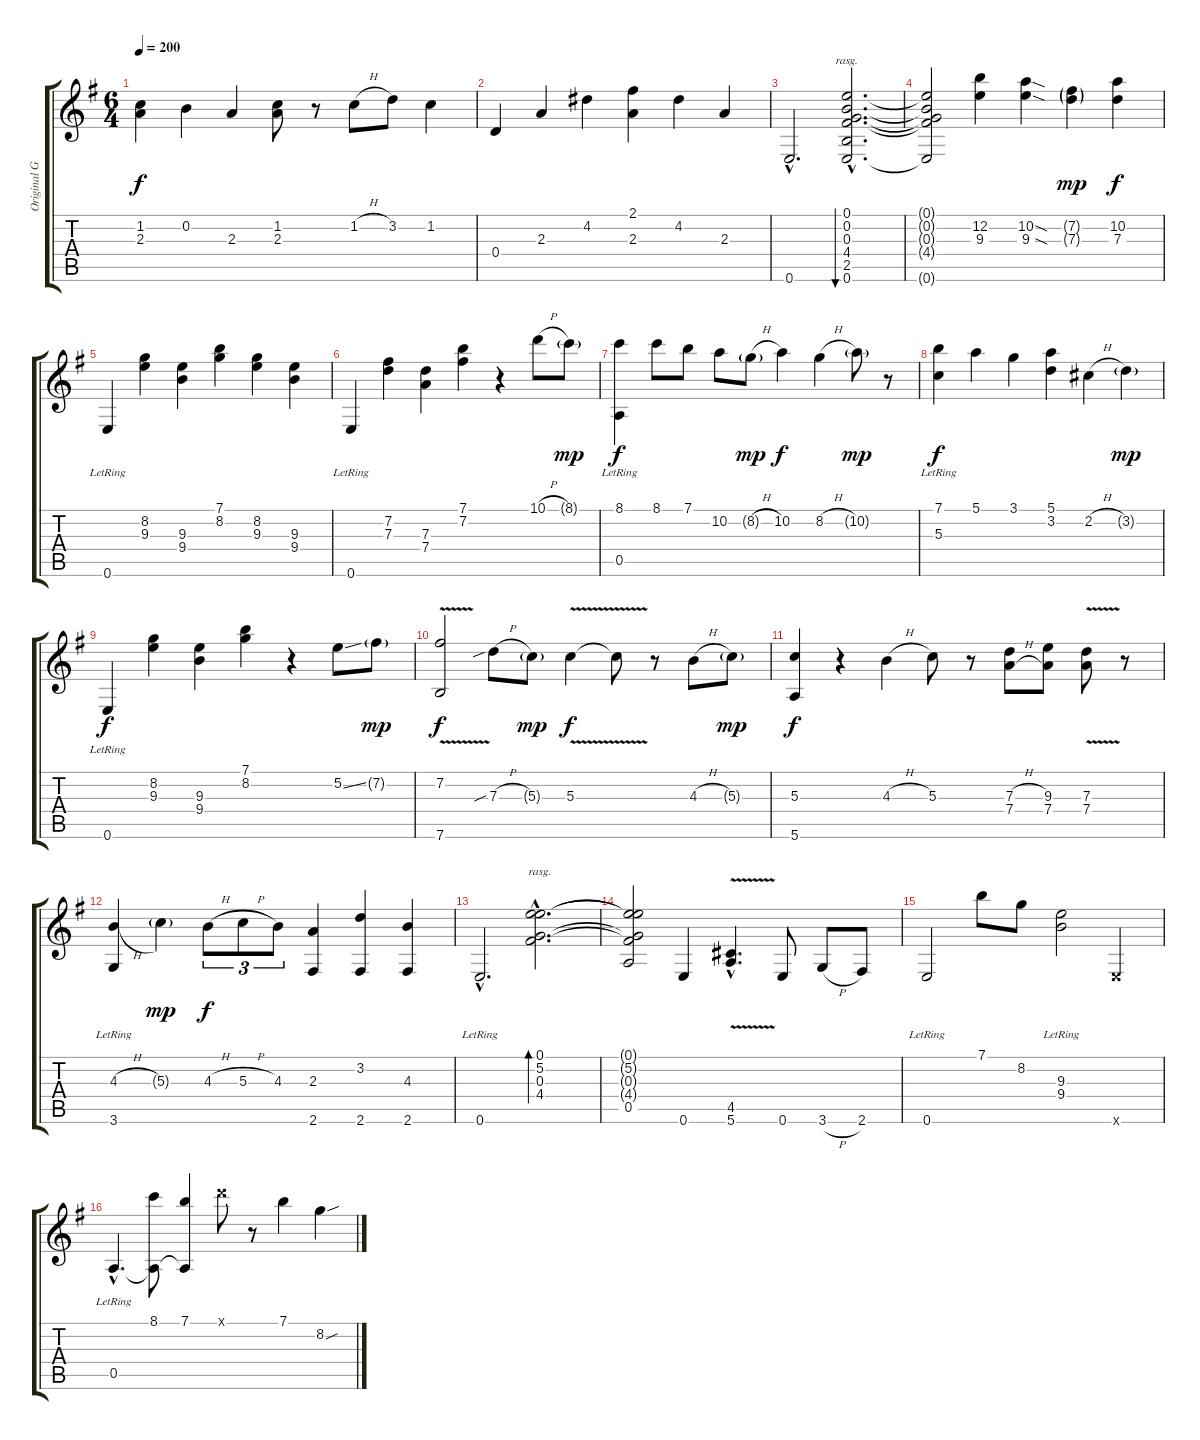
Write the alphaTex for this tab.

\track ("Original Guitar" "Original G") {instrument acousticguitarnylon}
\staff {score tabs}
\tuning (E4 B3 G3 D3 A2 E2) {hide}
\ts (6 4)
\tempo 200
\clef g2
\ks eminor
(1.2 2.3).4{dy f} 0.2.4 2.3.4 (1.2 2.3).8 r.8 1.2{h}.8 3.2.8 1.2.4 |
0.4.4 2.3.4 4.2.4 (2.1 2.3).4 4.2.4 2.3.4 |
0.6{hac}.2{d} (0.1{hac} 0.2{hac} 0.3{hac} 4.4{hac} 2.5{hac} 0.6{hac}).2{d bu 480 rasg ii} |
(0.1{t} 0.2{t} 0.3{t} 4.4{t} 0.6{t}).2 (12.2 9.3).4 (10.2{sod} 9.3{sod}).4 (7.2{g} 7.3{g}).4{dy mp} (10.2 7.3).4{dy f} |
0.6{lr}.4 (8.2 9.3).4 (9.3 9.4).4 (7.1 8.2).4 (8.2 9.3).4 (9.3 9.4).4 |
0.6{lr}.4 (7.2 7.3).4 (7.3 7.4).4 (7.1 7.2).4 r.4 10.1{h}.8 8.1{g}.8{dy mp} |
(8.1 0.5{lr}).4{dy f} 8.1.8 7.1.8 10.2.8 8.2{h g}.8{dy mp} 10.2.4{dy f} 8.2{h}.4 10.2{g}.8{dy mp} r.8 |
(7.1 5.3{lr}).4{dy f} 5.1.4 3.1.4 (5.1 3.2).4 2.2{h}.4 3.2{g}.4{dy mp} |
0.6{lr}.4{dy f} (8.2 9.3).4 (9.3 9.4).4 (7.1 8.2).4 r.4 5.2{ss}.8 7.2{g}.8{dy mp} |
(7.2{v} 7.6).2{dy f} 7.3{sib h}.8 5.3{g}.8{dy mp} 5.3{v}.4{dy f} 5.3{t}.8 r.8 4.3{h}.8 5.3{g}.8{dy mp} |
(5.3 5.6).4{dy f} r.4 4.3{h}.4 5.3.8 r.8 (7.3{h} 7.4{h}).8 (9.3 7.4).8 (7.3{v} 7.4).8 r.8 |
(4.3{h} 3.6{lr}).4 5.3{g}.4{dy mp} 4.3{h}.8{tu (3 2) dy f} 5.3{h}.8{tu (3 2)} 4.3.8{tu (3 2)} (2.3 2.6).4 (3.2 2.6).4 (4.3 2.6).4 |
0.6{hac lr}.2{d} (0.1{hac} 5.2{hac} 0.3{hac} 4.4{hac}).2{d bd 480 rasg ii} |
(0.1{t} 5.2{t} 0.3{t} 4.4{t} 0.5).2 0.6.4 (4.5{v hac} 5.6{hac}).4{d} 0.6.8 3.6{h}.8 2.6.8 |
0.6{lr}.2 7.1.8 8.2.8 (9.3{lr} 9.4{lr}).2 0.6{x}.4 |
0.5{hac lr}.4{d} (8.1 0.5{t}).8 (7.1 0.5{t}).4 10.1{x}.8 r.8 7.1.4 8.2{sou}.4
